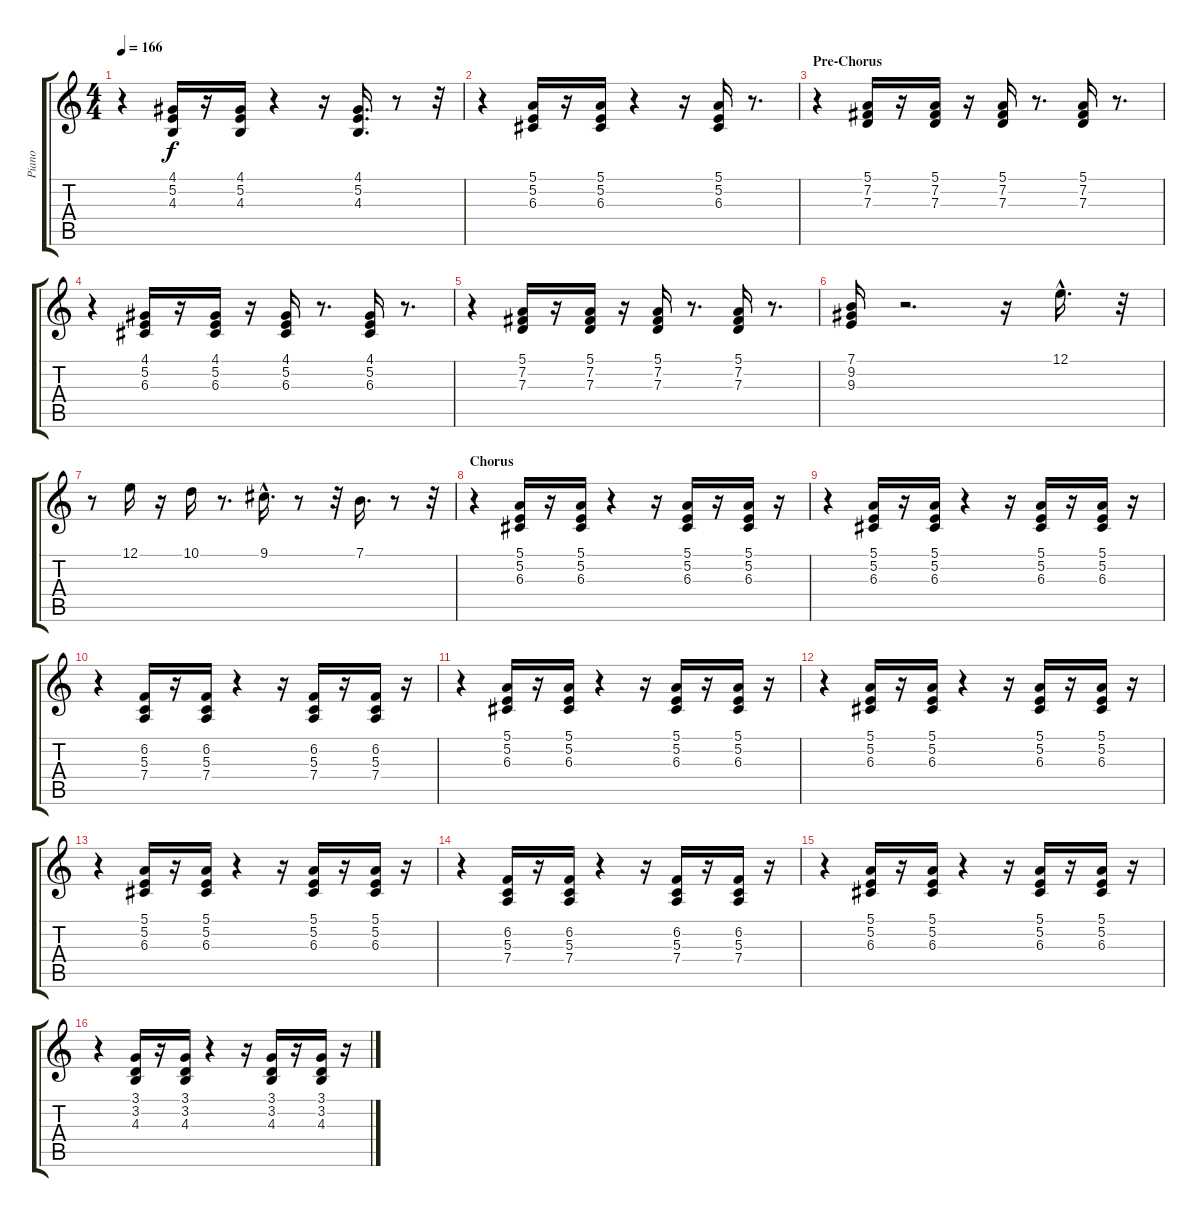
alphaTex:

\track ("Piano" "Piano") {instrument acousticgrandpiano}
\staff {score tabs}
\tuning (E4 B3 G3 D3 A2 E2) {hide}
\ts (4 4)
\tempo 166
\clef g2
\ks c
r.4{dy f} (4.1 5.2 4.3).16 r.16 (4.1 5.2 4.3).16 r.4 r.16 (4.1 5.2 4.3).16{d} r.8 r.32 |
r.4 (5.1 5.2 6.3).16 r.16 (5.1 5.2 6.3).16 r.4 r.16 (5.1 5.2 6.3).16 r.8{d} |
\section ("" "Pre-Chorus")
r.4 (5.1 7.2 7.3).16 r.16 (5.1 7.2 7.3).16 r.16 (5.1 7.2 7.3).16 r.8{d} (5.1 7.2 7.3).16 r.8{d} |
r.4 (4.1 5.2 6.3).16 r.16 (4.1 5.2 6.3).16 r.16 (4.1 5.2 6.3).16 r.8{d} (4.1 5.2 6.3).16 r.8{d} |
r.4 (5.1 7.2 7.3).16 r.16 (5.1 7.2 7.3).16 r.16 (5.1 7.2 7.3).16 r.8{d} (5.1 7.2 7.3).16 r.8{d} |
(7.1 9.2 9.3).16 r.2{d} r.16 12.1{hac}.16{d} r.32 |
r.8 12.1.16 r.16 10.1.16 r.8{d} 9.1{hac}.16{d} r.8 r.32 7.1.16{d} r.8 r.32 |
\section ("" "Chorus")
r.4 (5.1 5.2 6.3).16 r.16 (5.1 5.2 6.3).16 r.4 r.16 (5.1 5.2 6.3).16 r.16 (5.1 5.2 6.3).16 r.16 |
r.4 (5.1 5.2 6.3).16 r.16 (5.1 5.2 6.3).16 r.4 r.16 (5.1 5.2 6.3).16 r.16 (5.1 5.2 6.3).16 r.16 |
r.4 (6.2 5.3 7.4).16 r.16 (6.2 5.3 7.4).16 r.4 r.16 (6.2 5.3 7.4).16 r.16 (6.2 5.3 7.4).16 r.16 |
r.4 (5.1 5.2 6.3).16 r.16 (5.1 5.2 6.3).16 r.4 r.16 (5.1 5.2 6.3).16 r.16 (5.1 5.2 6.3).16 r.16 |
r.4 (5.1 5.2 6.3).16 r.16 (5.1 5.2 6.3).16 r.4 r.16 (5.1 5.2 6.3).16 r.16 (5.1 5.2 6.3).16 r.16 |
r.4 (5.1 5.2 6.3).16 r.16 (5.1 5.2 6.3).16 r.4 r.16 (5.1 5.2 6.3).16 r.16 (5.1 5.2 6.3).16 r.16 |
r.4 (6.2 5.3 7.4).16 r.16 (6.2 5.3 7.4).16 r.4 r.16 (6.2 5.3 7.4).16 r.16 (6.2 5.3 7.4).16 r.16 |
r.4 (5.1 5.2 6.3).16 r.16 (5.1 5.2 6.3).16 r.4 r.16 (5.1 5.2 6.3).16 r.16 (5.1 5.2 6.3).16 r.16 |
r.4 (3.1 3.2 4.3).16 r.16 (3.1 3.2 4.3).16 r.4 r.16 (3.1 3.2 4.3).16 r.16 (3.1 3.2 4.3).16 r.16
